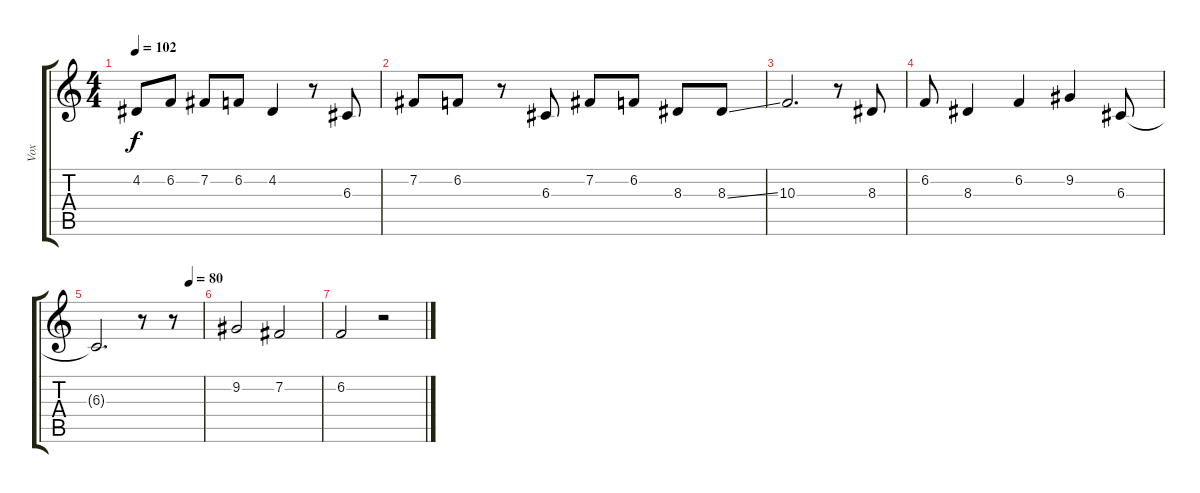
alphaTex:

\track ("Vox" "Vox") {mute instrument lead2sawtooth}
\staff {score tabs}
\tuning (E4 B3 G3 D3 A2 E2) {hide}
\ts (4 4)
\tempo 102
\clef g2
\ks c
4.2{t}.8{dy f} 6.2.8 7.2.8 6.2.8 4.2.4 r.8 6.3.8 |
7.2.8 6.2.8 r.8 6.3.8 7.2.8 6.2.8 8.3.8 8.3{ss}.8 |
10.3.2{d} r.8 8.3.8 |
6.2.8 8.3.4 6.2.4 9.2.4 6.3.8 |
\tempo (80 0.875)
6.3{t}.2{d} r.8 r.8 |
9.2.2 7.2.2 |
6.2.2 r.2
